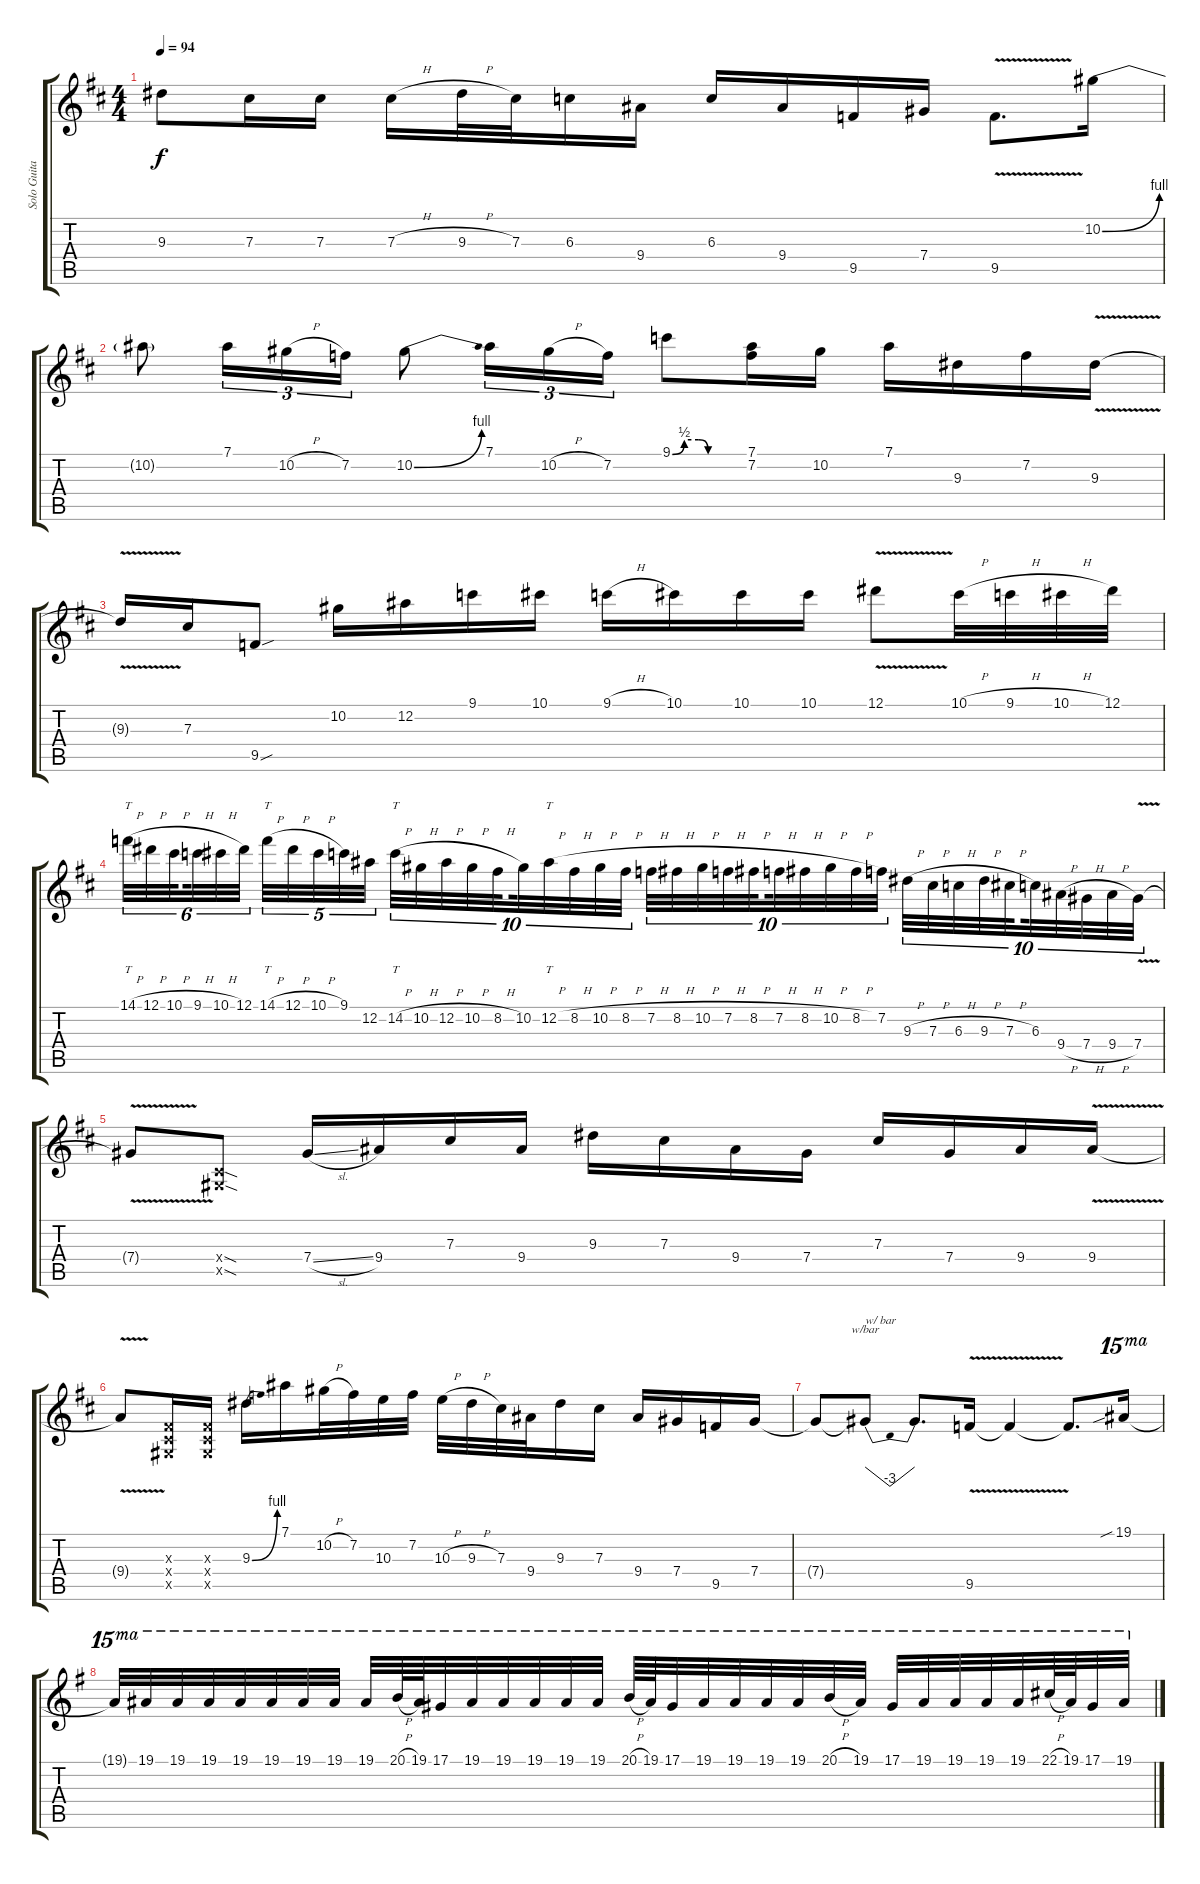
\track ("Solo Guitar" "Solo Guita") {instrument distortionguitar}
\staff {score tabs}
\tuning (Eb4 Bb3 Gb3 Db3 Ab2 Eb2) {hide}
\ts (4 4)
\tempo 94
\clef g2
\ks d
9.3{t}.8{dy f} 7.3.16 7.3.16 7.3{h}.16 9.3{h}.32 7.3.32 6.3.16 9.4.16 6.3.16 9.4.16 9.5.16 7.4.16 9.5{v}.8{d} 10.2{be (bend 0 0 60 4)}.16 |
10.2{t}.8 7.1.16{tu (3 2)} 10.2{h}.16{tu (3 2)} 7.2.16{tu (3 2)} 10.2{be (bend 0 0 60 4)}.8 7.1.16{tu (3 2)} 10.2{h}.16{tu (3 2)} 7.2.16{tu (3 2)} 9.1{be (custom 0 0 10 2 22 2 30 0 60 0)}.8 (7.1 7.2).16 10.2.16 7.1.16 9.3.16 7.2.16 9.3{v}.16 |
9.3{t}.16 7.3.16 9.5{sou}.8 10.2.16 12.2.16 9.1.16 10.1.16 9.1{h}.16 10.1.16 10.1.16 10.1.16 12.1{v}.8 10.1{h}.32 9.1{h}.32 10.1{h}.32 12.1.32 |
14.1{h}.32{tt tu (6 4)} 12.1{h}.32{tu (6 4)} 10.1{h}.32{tu (6 4) beam splitsecondary} 9.1{h}.32{tu (6 4)} 10.1{h}.32{tu (6 4)} 12.1.32{tu (6 4) beam splitsecondary} 14.1{h}.32{tt tu (5 4)} 12.1{h}.32{tu (5 4)} 10.1{h}.32{tu (5 4)} 9.1.32{tu (5 4)} 12.2.32{tu (5 4)} 14.2{h}.32{tt tu (10 8)} 10.2{h}.32{tu (10 8)} 12.2{h}.32{tu (10 8)} 10.2{h}.32{tu (10 8)} 8.2{h}.32{tu (10 8) beam splitsecondary} 10.2.32{tu (10 8)} 12.2{h}.32{tt tu (10 8)} 8.2{h}.32{tu (10 8)} 10.2{h}.32{tu (10 8)} 8.2{h}.32{tu (10 8)} 7.2{h}.32{tu (10 8)} 8.2{h}.32{tu (10 8)} 10.2{h}.32{tu (10 8)} 7.2{h}.32{tu (10 8)} 8.2{h}.32{tu (10 8) beam splitsecondary} 7.2{h}.32{tu (10 8)} 8.2{h}.32{tu (10 8)} 10.2{h}.32{tu (10 8)} 8.2{h}.32{tu (10 8)} 7.2.32{tu (10 8)} 9.3{h}.32{tu (10 8)} 7.3{h}.32{tu (10 8)} 6.3{h}.32{tu (10 8)} 9.3{h}.32{tu (10 8)} 7.3{h}.32{tu (10 8) beam splitsecondary} 6.3.32{tu (10 8)} 9.4{h}.32{tu (10 8)} 7.4{h}.32{tu (10 8)} 9.4{h}.32{tu (10 8)} 7.4{v}.32{tu (10 8)} |
7.4{t}.8 (0.4{sod x} 0.5{sod x}).8 7.4{sl}.16 9.4.16 7.3.16 9.4.16 9.3.16 7.3.16 9.4.16 7.4.16 7.3.16 7.4.16 9.4.16 9.4{v}.16 |
9.4{t}.8 (0.3{x} 0.4{x} 0.5{x}).16 (0.3{x} 0.4{x} 0.5{x}).16 9.3{be (bend 0 0 60 4)}.16 7.1.16 10.2{h}.32 7.2.32 10.3.32 7.2.32 10.3{h}.32 9.3{h}.32 7.3.32 9.4.32 9.3.16 7.3.16 9.4.16 7.4.16 9.5.16 7.4.16 |
7.4{t}.8 7.4{t}.8{tbe (dip default 0 0 30 -12 60 0) txt "w/ bar"} 7.4{t}.8{d} 9.5{v}.16 9.5{t}.4 9.5{t}.8{d} 19.1{sib}.16{ot 15ma volume 13} |
\ks g
19.1{t}.32{ot 15ma} 19.1.32{ot 15ma} 19.1.32{ot 15ma} 19.1.32{ot 15ma} 19.1.32{ot 15ma} 19.1.32{ot 15ma} 19.1.32{ot 15ma} 19.1.32{ot 15ma} 19.1.32{ot 15ma} 20.1{h}.64{ot 15ma} 19.1.64{ot 15ma} 17.1.32{ot 15ma} 19.1.32{ot 15ma} 19.1.32{ot 15ma} 19.1.32{ot 15ma} 19.1.32{ot 15ma} 19.1.32{ot 15ma} 20.1{h}.64{ot 15ma} 19.1.64{ot 15ma} 17.1.32{ot 15ma} 19.1.32{ot 15ma} 19.1.32{ot 15ma} 19.1.32{ot 15ma} 19.1.32{ot 15ma} 20.1{h}.32{ot 15ma} 19.1.32{ot 15ma} 17.1.32{ot 15ma} 19.1.32{ot 15ma} 19.1.32{ot 15ma} 19.1.32{ot 15ma} 19.1.32{ot 15ma} 22.1{h}.64{ot 15ma} 19.1.64{ot 15ma} 17.1.32{ot 15ma} 19.1.32{ot 15ma}
